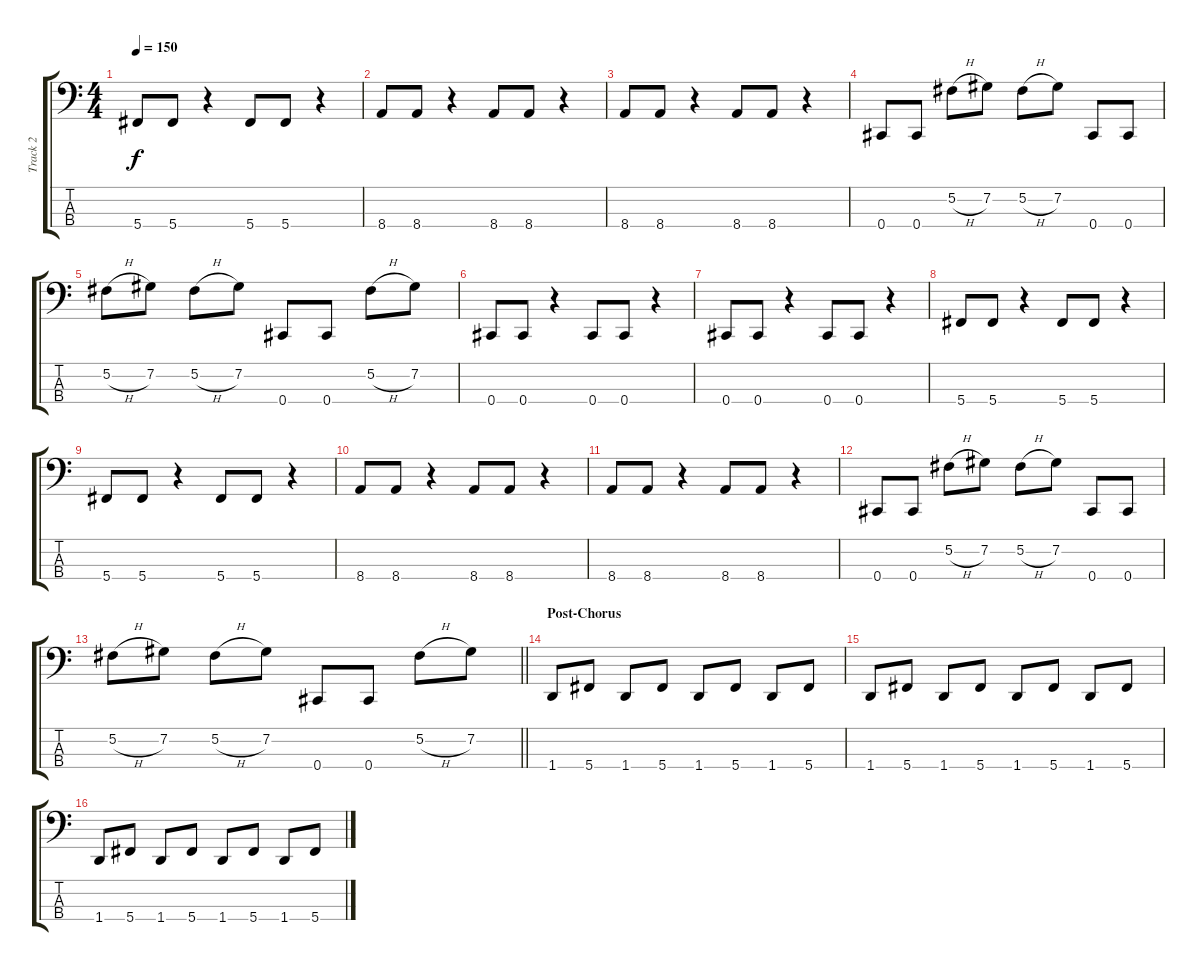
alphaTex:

\track ("Track 2" "Track 2") {instrument electricbasspick}
\staff {score tabs}
\tuning (Gb2 Db2 Ab1 Db1) {hide}
\ts (4 4)
\tempo 150
\clef f4
\ks c
5.4.8{dy f} 5.4.8 r.4 5.4.8 5.4.8 r.4 |
8.4.8 8.4.8 r.4 8.4.8 8.4.8 r.4 |
8.4.8 8.4.8 r.4 8.4.8 8.4.8 r.4 |
0.4.8 0.4.8 5.2{h}.8 7.2.8 5.2{h}.8 7.2.8 0.4.8 0.4.8 |
5.2{h}.8 7.2.8 5.2{h}.8 7.2.8 0.4.8 0.4.8 5.2{h}.8 7.2.8 |
0.4.8 0.4.8 r.4 0.4.8 0.4.8 r.4 |
0.4.8 0.4.8 r.4 0.4.8 0.4.8 r.4 |
5.4.8 5.4.8 r.4 5.4.8 5.4.8 r.4 |
5.4.8 5.4.8 r.4 5.4.8 5.4.8 r.4 |
8.4.8 8.4.8 r.4 8.4.8 8.4.8 r.4 |
8.4.8 8.4.8 r.4 8.4.8 8.4.8 r.4 |
0.4.8 0.4.8 5.2{h}.8 7.2.8 5.2{h}.8 7.2.8 0.4.8 0.4.8 |
\barLineRight lightlight
5.2{h}.8 7.2.8 5.2{h}.8 7.2.8 0.4.8 0.4.8 5.2{h}.8 7.2.8 |
\section ("" "Post-Chorus")
1.4.8 5.4.8 1.4.8 5.4.8 1.4.8 5.4.8 1.4.8 5.4.8 |
1.4.8 5.4.8 1.4.8 5.4.8 1.4.8 5.4.8 1.4.8 5.4.8 |
1.4.8 5.4.8 1.4.8 5.4.8 1.4.8 5.4.8 1.4.8 5.4.8
